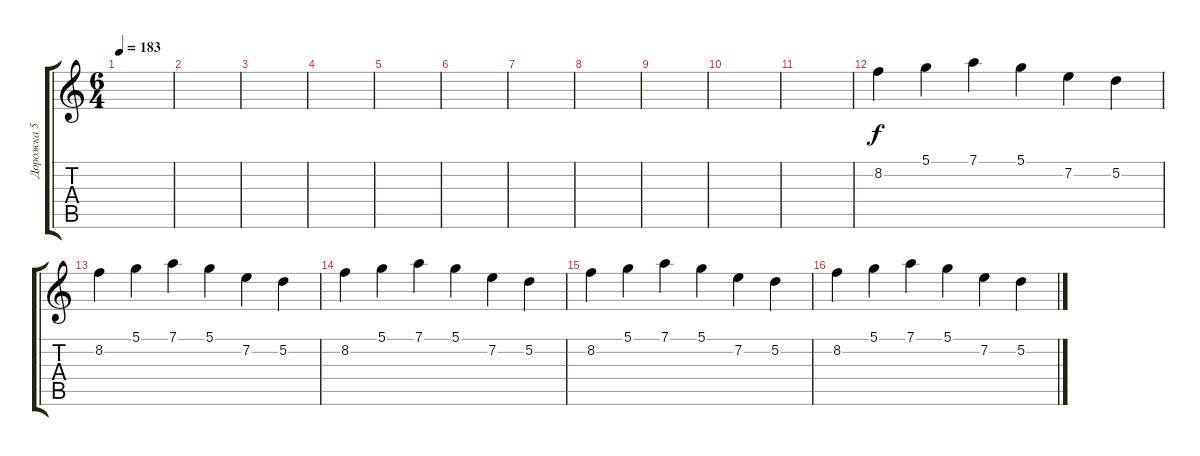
\track ("Дорожка 5" "Дорожка 5") {instrument distortionguitar}
\staff {score tabs}
\tuning (D4 A3 F3 C3 G2 D2) {hide}
\ts (6 4)
\tempo 183
\clef g2
\ks c
|
|
|
|
|
|
|
|
|
|
|
8.2.4 5.1.4 7.1.4 5.1.4 7.2.4 5.2.4 |
8.2.4 5.1.4 7.1.4 5.1.4 7.2.4 5.2.4 |
8.2.4 5.1.4 7.1.4 5.1.4 7.2.4 5.2.4 |
8.2.4 5.1.4 7.1.4 5.1.4 7.2.4 5.2.4 |
8.2.4 5.1.4 7.1.4 5.1.4 7.2.4 5.2.4
